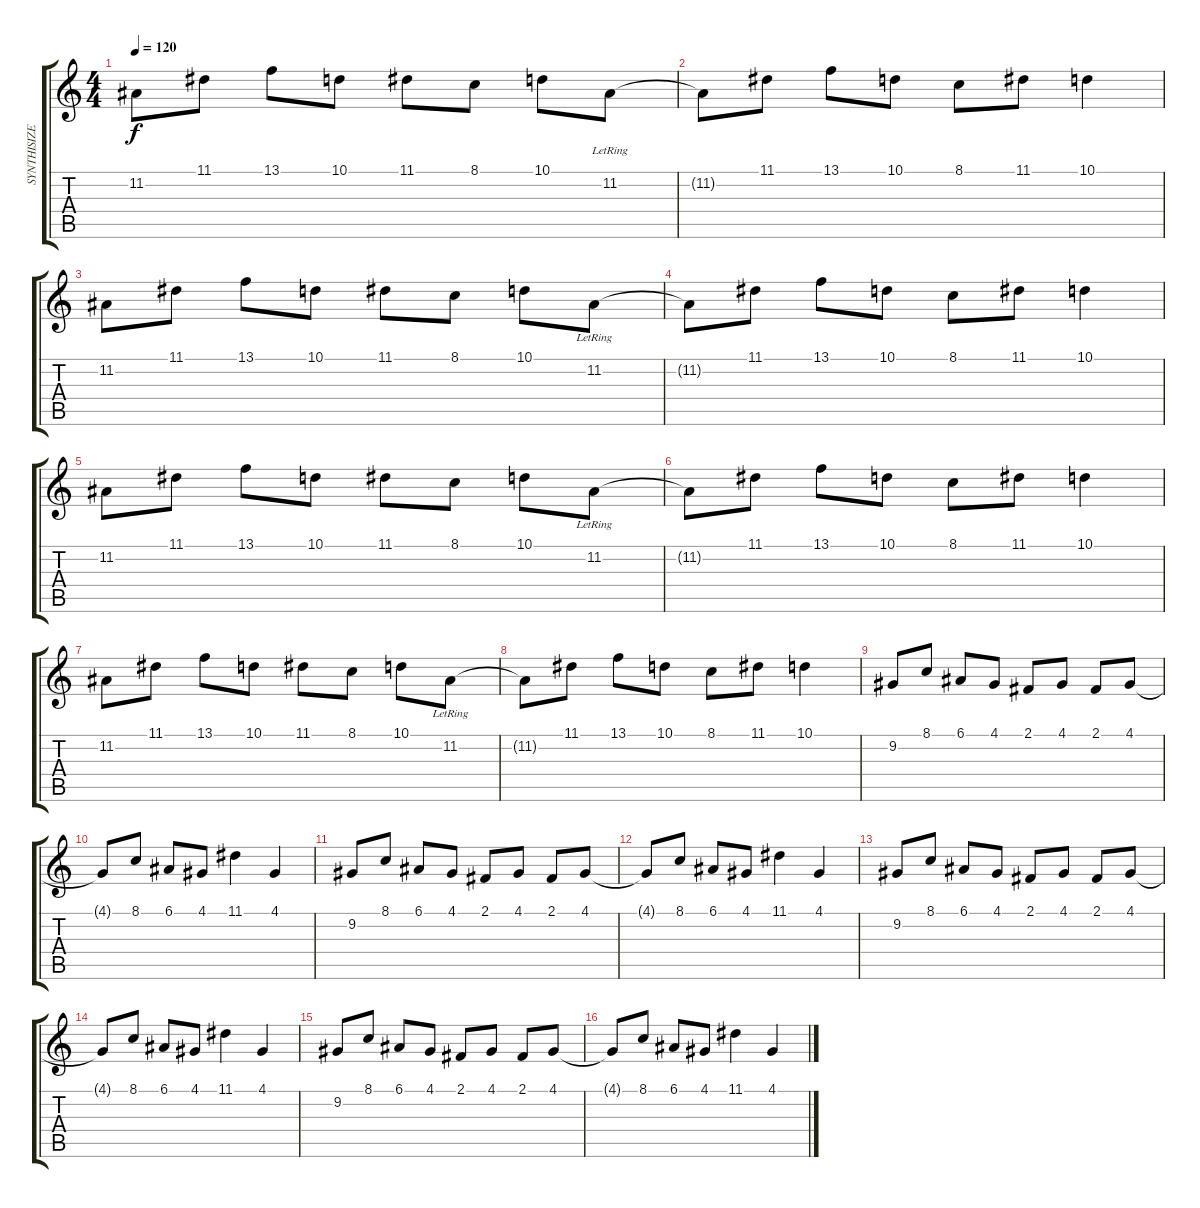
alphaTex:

\track ("SYNTHISIZER 1" "SYNTHISIZE") {instrument synthstrings1}
\staff {score tabs}
\tuning (E4 B3 G3 D3 A2 E2) {hide}
\ts (4 4)
\tempo 120
\clef g2
\ks c
11.2.8{dy f} 11.1.8 13.1.8 10.1.8 11.1.8 8.1.8 10.1.8 11.2{lr}.8 |
11.2{t}.8 11.1.8 13.1.8 10.1.8 8.1.8 11.1.8 10.1.4 |
11.2.8 11.1.8 13.1.8 10.1.8 11.1.8 8.1.8 10.1.8 11.2{lr}.8 |
11.2{t}.8 11.1.8 13.1.8 10.1.8 8.1.8 11.1.8 10.1.4 |
11.2.8 11.1.8 13.1.8 10.1.8 11.1.8 8.1.8 10.1.8 11.2{lr}.8 |
11.2{t}.8 11.1.8 13.1.8 10.1.8 8.1.8 11.1.8 10.1.4 |
11.2.8 11.1.8 13.1.8 10.1.8 11.1.8 8.1.8 10.1.8 11.2{lr}.8 |
11.2{t}.8 11.1.8 13.1.8 10.1.8 8.1.8 11.1.8 10.1.4 |
9.2.8 8.1.8 6.1.8 4.1.8 2.1.8 4.1.8 2.1.8 4.1.8 |
4.1{t}.8 8.1.8 6.1.8 4.1.8 11.1.4 4.1.4 |
9.2.8 8.1.8 6.1.8 4.1.8 2.1.8 4.1.8 2.1.8 4.1.8 |
4.1{t}.8 8.1.8 6.1.8 4.1.8 11.1.4 4.1.4 |
9.2.8 8.1.8 6.1.8 4.1.8 2.1.8 4.1.8 2.1.8 4.1.8 |
4.1{t}.8 8.1.8 6.1.8 4.1.8 11.1.4 4.1.4 |
9.2.8 8.1.8 6.1.8 4.1.8 2.1.8 4.1.8 2.1.8 4.1.8 |
4.1{t}.8 8.1.8 6.1.8 4.1.8 11.1.4 4.1.4
